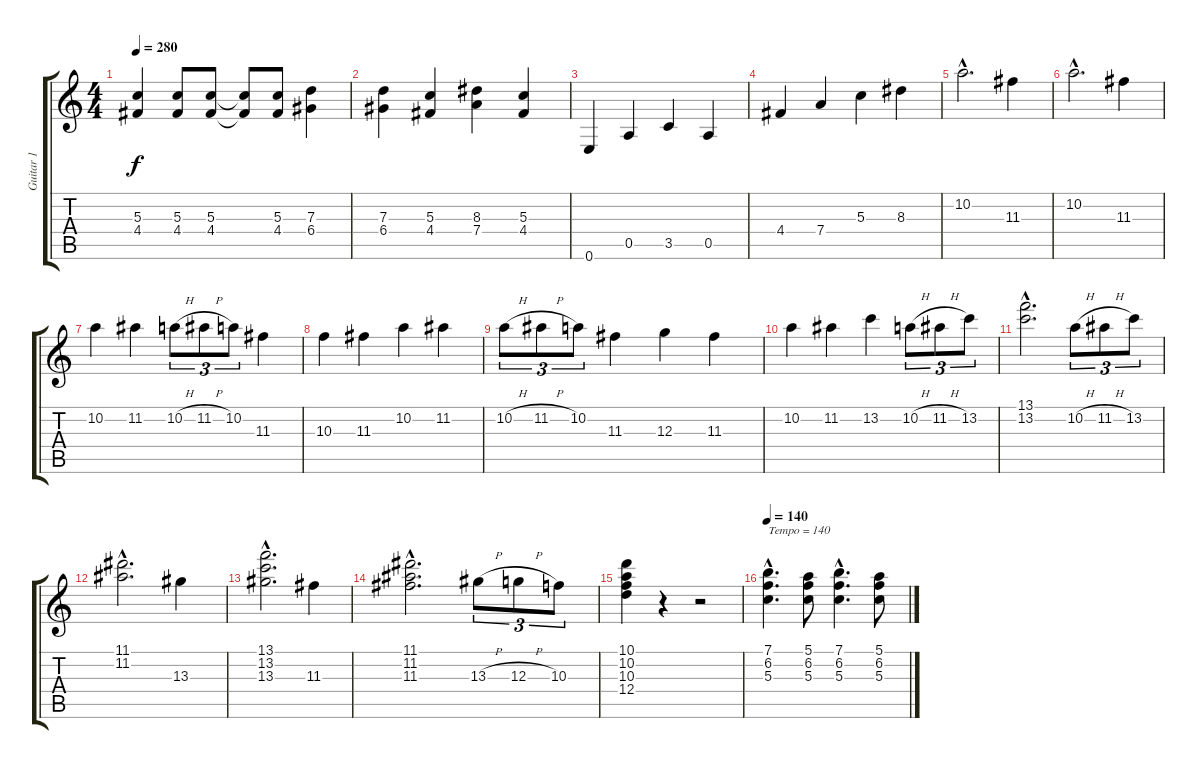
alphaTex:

\track ("Guitar 1" "Guitar 1") {instrument overdrivenguitar}
\staff {score tabs}
\tuning (E4 B3 G3 D3 A2 E2) {hide}
\ts (4 4)
\tempo 280
\clef g2
\ks c
(5.3 4.4).4{dy f} (5.3 4.4).8 (5.3 4.4).8 (5.3{t} 4.4{t}).8 (5.3 4.4).8 (7.3 6.4).4 |
(7.3 6.4).4 (5.3 4.4).4 (8.3 7.4).4 (5.3 4.4).4 |
0.6.4 0.5.4 3.5.4 0.5.4 |
4.4.4 7.4.4 5.3.4 8.3.4 |
10.2{hac}.2{d} 11.3.4 |
10.2{hac}.2{d} 11.3.4 |
10.2.4 11.2.4 10.2{h}.8{tu (3 2)} 11.2{h}.8{tu (3 2)} 10.2.8{tu (3 2)} 11.3.4 |
10.3.4 11.3.4 10.2.4 11.2.4 |
10.2{h}.8{tu (3 2)} 11.2{h}.8{tu (3 2)} 10.2.8{tu (3 2)} 11.3.4 12.3.4 11.3.4 |
10.2.4 11.2.4 13.2.4 10.2{h}.8{tu (3 2)} 11.2{h}.8{tu (3 2)} 13.2.8{tu (3 2)} |
(13.1{hac} 13.2{hac}).2{d} 10.2{h}.8{tu (3 2)} 11.2{h}.8{tu (3 2)} 13.2.8{tu (3 2)} |
(11.1{hac} 11.2{hac}).2{d} 13.3.4 |
(13.1{hac} 13.2{hac} 13.3{hac}).2{d} 11.3.4 |
(11.1{hac} 11.2{hac} 11.3{hac}).2{d} 13.3{h}.8{tu (3 2)} 12.3{h}.8{tu (3 2)} 10.3.8{tu (3 2)} |
(10.1 10.2 10.3 12.4).4 r.4 r.2 |
\tempo 140
(7.1{hac} 6.2{hac} 5.3{hac}).4{d txt "Tempo = 140"} (5.1 6.2 5.3).8 (7.1{hac} 6.2{hac} 5.3{hac}).4{d} (5.1 6.2 5.3).8
